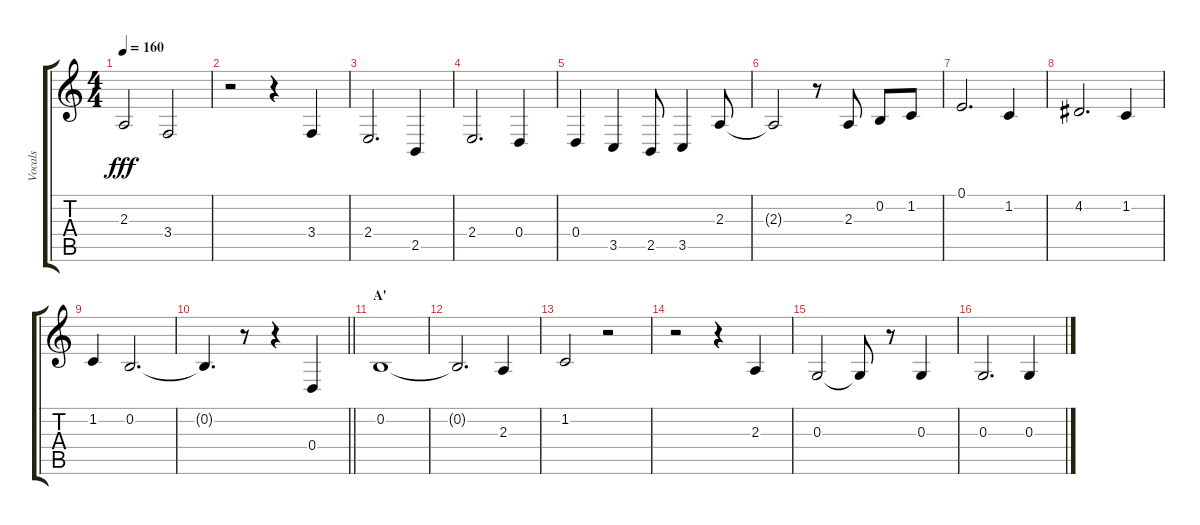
\track ("Vocals" "Vocals") {instrument voiceoohs}
\staff {score tabs}
\tuning (E4 B3 G3 D3 A2 E2) {hide}
\ts (4 4)
\tempo 160
\clef g2
\ks c
2.3.2{dy fff} 3.4.2 |
r.2 r.4 3.4.4 |
2.4.2{d} 2.5.4 |
2.4.2{d} 0.4.4 |
0.4.4 3.5.4 2.5.8 3.5.4 2.3.8 |
2.3{t}.2 r.8 2.3.8 0.2.8 1.2.8 |
0.1.2{d} 1.2.4 |
4.2.2{d} 1.2.4 |
1.2.4 0.2.2{d} |
\barLineRight lightlight
0.2{t}.4{d} r.8 r.4 0.4.4 |
\section ("" "A'")
0.2.1 |
0.2{t}.2{d} 2.3.4 |
1.2.2 r.2 |
r.2 r.4 2.3.4 |
0.3.2 0.3{t}.8 r.8 0.3.4 |
0.3.2{d} 0.3.4
